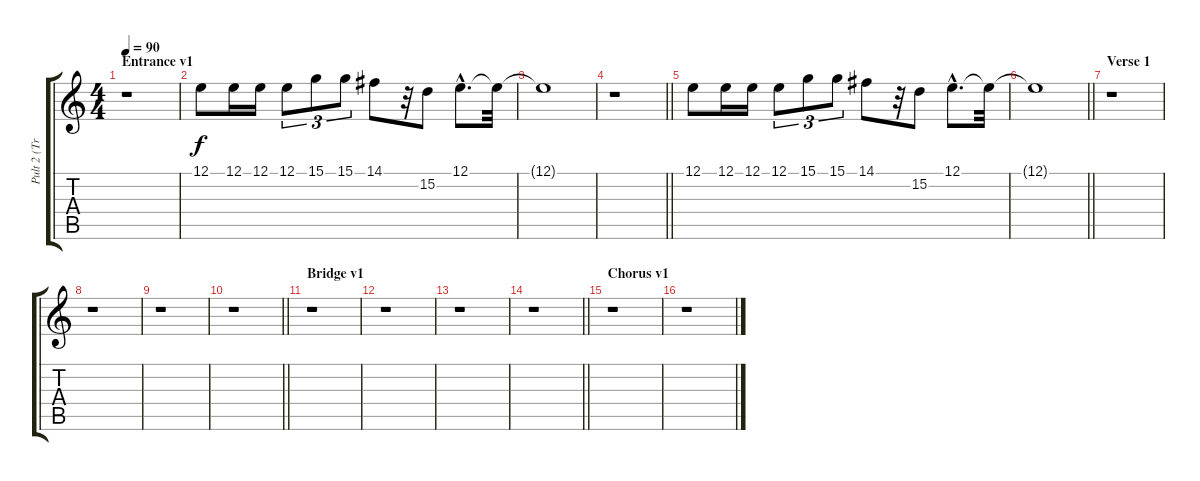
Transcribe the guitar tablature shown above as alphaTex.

\track ("Pult 2 (Trumpet)" "Pult 2 (Tr") {instrument trumpet}
\staff {score tabs}
\tuning (E4 B3 G3 D3 A2 E2) {hide}
\ts (4 4)
\section ("" "Entrance v1")
\tempo 90
\clef g2
\ks c
r.1{dy f instrument trumpet} |
12.1.8 12.1.16 12.1.16 12.1.8{tu (3 2)} 15.1.8{tu (3 2)} 15.1.8{tu (3 2)} 14.1.8 r.32 15.2.8 12.1{hac}.8{d} 12.1{t}.32 |
12.1{t}.1 |
\barLineRight lightlight
r.1 |
12.1.8 12.1.16 12.1.16 12.1.8{tu (3 2)} 15.1.8{tu (3 2)} 15.1.8{tu (3 2)} 14.1.8 r.32 15.2.8 12.1{hac}.8{d} 12.1{t}.32 |
\barLineRight lightlight
12.1{t}.1 |
\section ("" "Verse 1")
r.1 |
r.1 |
r.1 |
\barLineRight lightlight
r.1 |
\section ("" "Bridge v1")
r.1 |
r.1 |
r.1 |
\barLineRight lightlight
r.1 |
\section ("" "Chorus v1")
r.1 |
r.1
